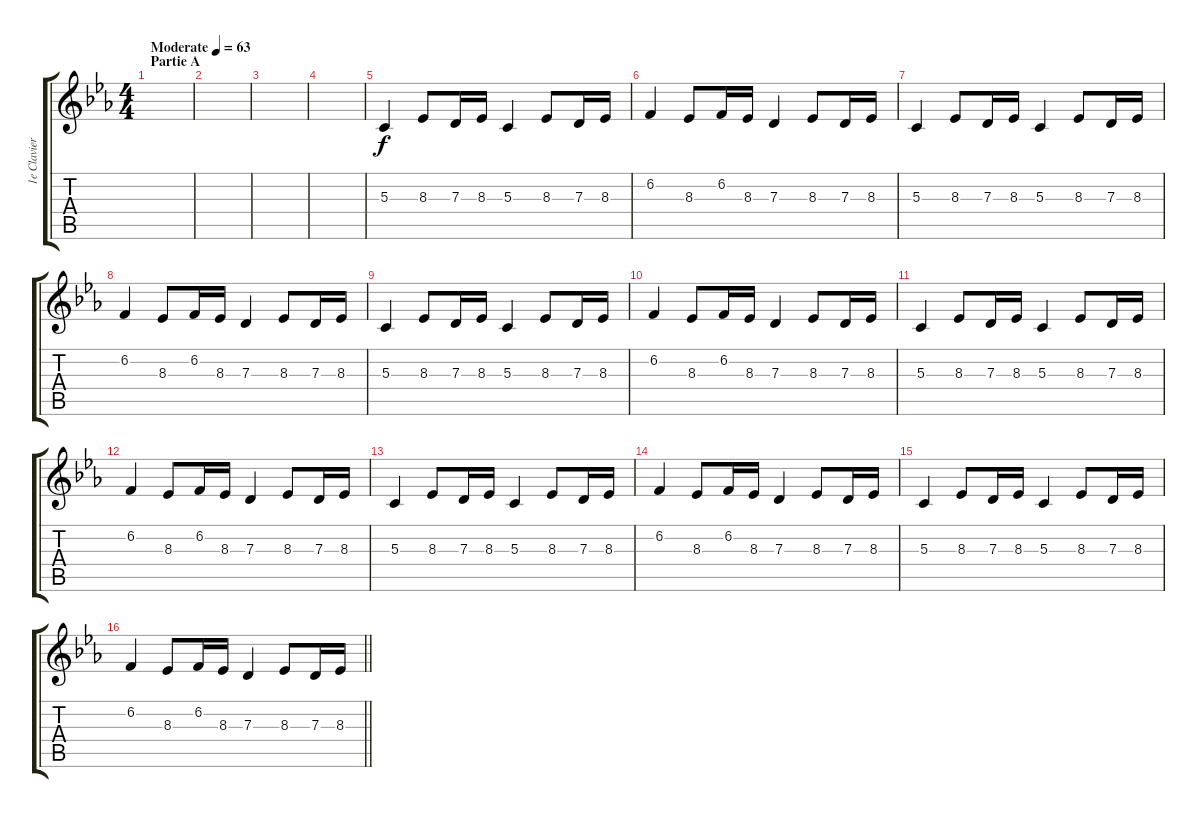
\track ("1e Clavier" "1e Clavier") {instrument brightacousticpiano}
\staff {score tabs}
\tuning (E4 B3 G3 D3 A2 E2) {hide}
\ts (4 4)
\section ("" "Partie A")
\tempo (63 "Moderate")
\clef g2
\ks cminor
|
|
|
|
5.3.4 8.3.8 7.3.16 8.3.16 5.3.4 8.3.8 7.3.16 8.3.16 |
6.2.4 8.3.8 6.2.16 8.3.16 7.3.4 8.3.8 7.3.16 8.3.16 |
5.3.4 8.3.8 7.3.16 8.3.16 5.3.4 8.3.8 7.3.16 8.3.16 |
6.2.4 8.3.8 6.2.16 8.3.16 7.3.4 8.3.8 7.3.16 8.3.16 |
5.3.4 8.3.8 7.3.16 8.3.16 5.3.4 8.3.8 7.3.16 8.3.16 |
6.2.4 8.3.8 6.2.16 8.3.16 7.3.4 8.3.8 7.3.16 8.3.16 |
5.3.4 8.3.8 7.3.16 8.3.16 5.3.4 8.3.8 7.3.16 8.3.16 |
6.2.4 8.3.8 6.2.16 8.3.16 7.3.4 8.3.8 7.3.16 8.3.16 |
5.3.4 8.3.8 7.3.16 8.3.16 5.3.4 8.3.8 7.3.16 8.3.16 |
6.2.4 8.3.8 6.2.16 8.3.16 7.3.4 8.3.8 7.3.16 8.3.16 |
5.3.4 8.3.8 7.3.16 8.3.16 5.3.4 8.3.8 7.3.16 8.3.16 |
\barLineRight lightlight
6.2.4 8.3.8 6.2.16 8.3.16 7.3.4 8.3.8 7.3.16 8.3.16
